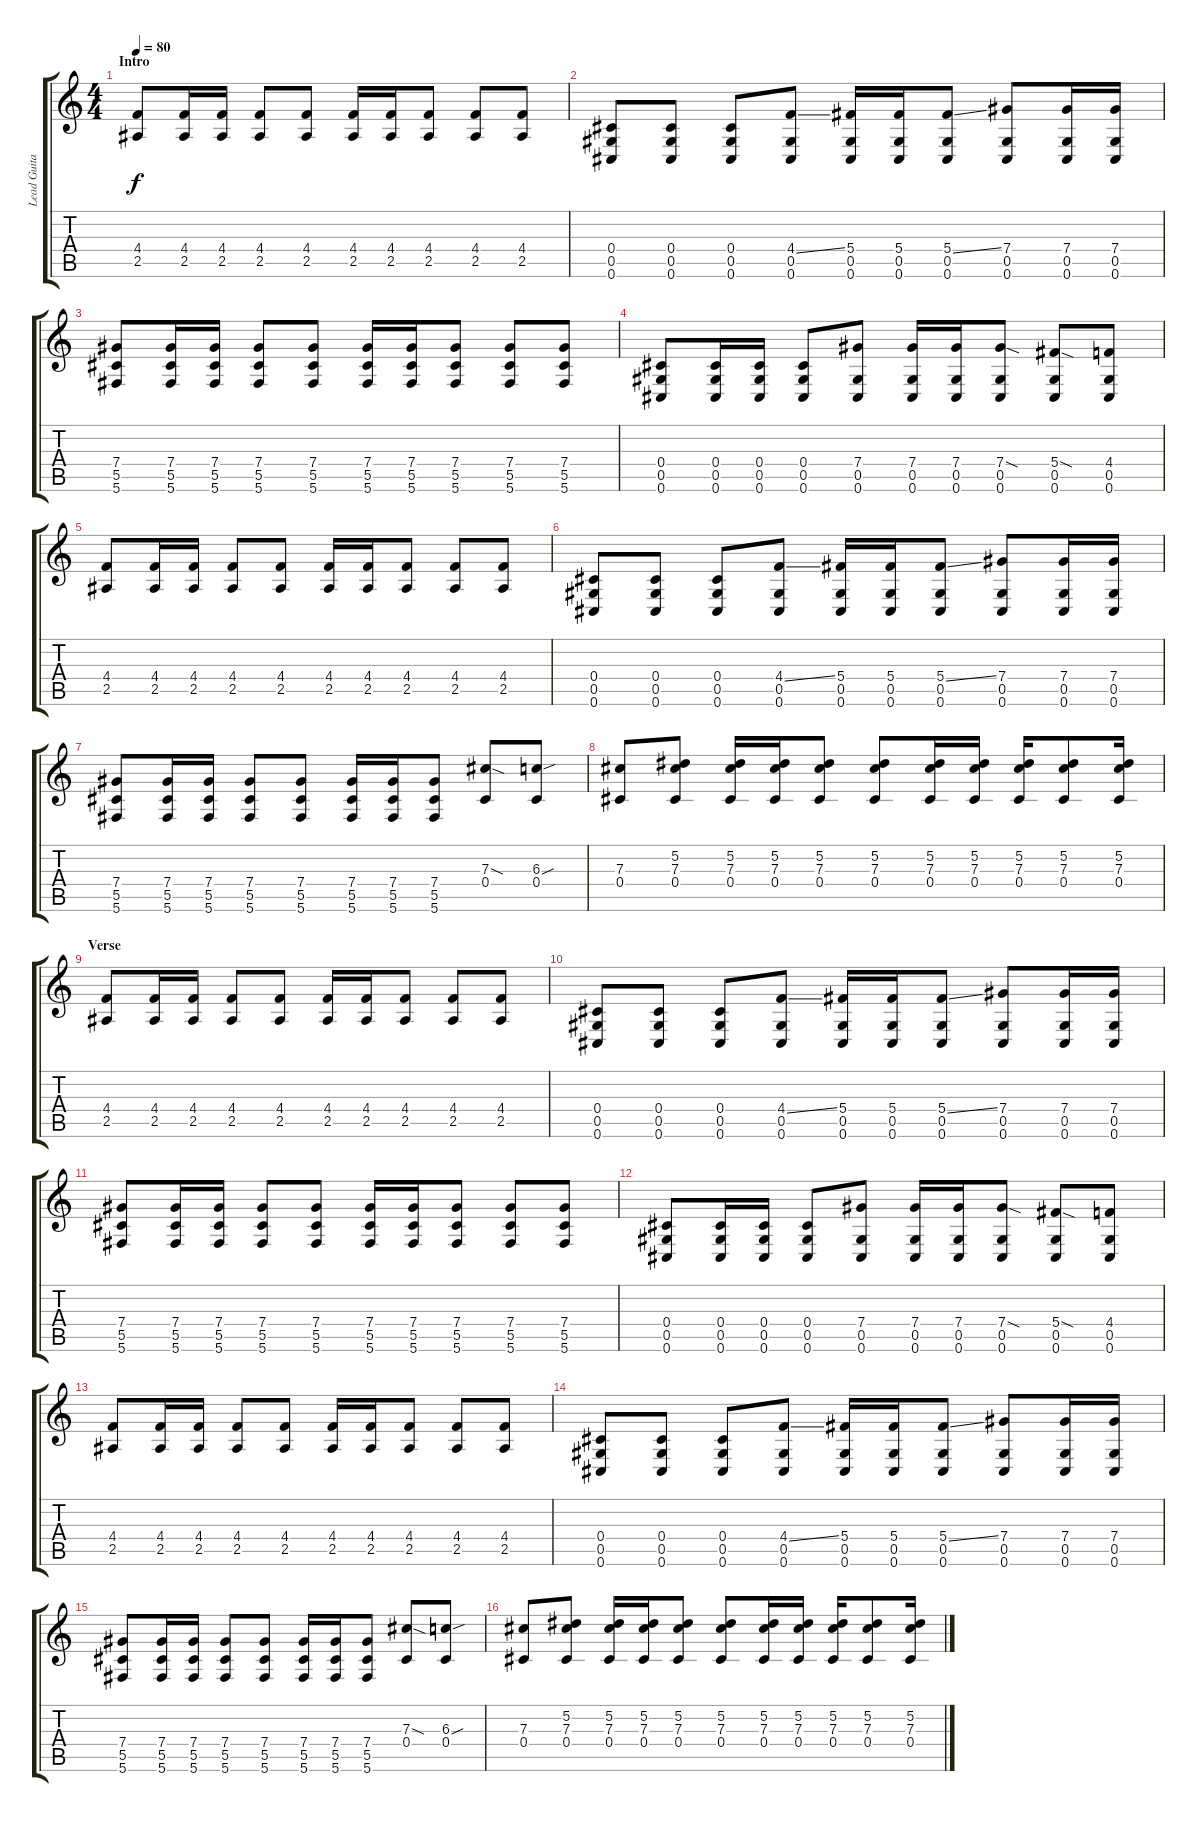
\track ("Lead Guitar (R2K)" "Lead Guita") {instrument electricguitarclean}
\staff {score tabs}
\tuning (Eb4 Bb3 Gb3 Db3 Ab2 Db2) {hide}
\ts (4 4)
\section ("" "Intro")
\tempo 80
\clef g2
\ks c
(4.4 2.5).8{dy f instrument electricguitarclean} (4.4 2.5).16 (4.4 2.5).16 (4.4 2.5).8 (4.4 2.5).8 (4.4 2.5).16 (4.4 2.5).16 (4.4 2.5).8 (4.4 2.5).8 (4.4 2.5).8 |
(0.4 0.5 0.6).8 (0.4 0.5 0.6).8 (0.4 0.5 0.6).8 (4.4{ss} 0.5 0.6).8 (5.4 0.5 0.6).16 (5.4 0.5 0.6).16 (5.4{ss} 0.5 0.6).8 (7.4 0.5 0.6).8 (7.4 0.5 0.6).16 (7.4 0.5 0.6).16 |
(7.4 5.5 5.6).8 (7.4 5.5 5.6).16 (7.4 5.5 5.6).16 (7.4 5.5 5.6).8 (7.4 5.5 5.6).8 (7.4 5.5 5.6).16 (7.4 5.5 5.6).16 (7.4 5.5 5.6).8 (7.4 5.5 5.6).8 (7.4 5.5 5.6).8 |
(0.4 0.5 0.6).8 (0.4 0.5 0.6).16 (0.4 0.5 0.6).16 (0.4 0.5 0.6).8 (7.4 0.5 0.6).8 (7.4 0.5 0.6).16 (7.4 0.5 0.6).16 (7.4{sod} 0.5 0.6).8 (5.4{sod} 0.5 0.6).8 (4.4 0.5 0.6).8 |
(4.4 2.5).8 (4.4 2.5).16 (4.4 2.5).16 (4.4 2.5).8 (4.4 2.5).8 (4.4 2.5).16 (4.4 2.5).16 (4.4 2.5).8 (4.4 2.5).8 (4.4 2.5).8 |
(0.4 0.5 0.6).8 (0.4 0.5 0.6).8 (0.4 0.5 0.6).8 (4.4{ss} 0.5 0.6).8 (5.4 0.5 0.6).16 (5.4 0.5 0.6).16 (5.4{ss} 0.5 0.6).8 (7.4 0.5 0.6).8 (7.4 0.5 0.6).16 (7.4 0.5 0.6).16 |
(7.4 5.5 5.6).8 (7.4 5.5 5.6).16 (7.4 5.5 5.6).16 (7.4 5.5 5.6).8 (7.4 5.5 5.6).8 (7.4 5.5 5.6).16 (7.4 5.5 5.6).16 (7.4 5.5 5.6).8 (7.3{sod} 0.4).8 (6.3{sou} 0.4).8 |
(7.3 0.4).8 (5.2 7.3 0.4).8 (5.2 7.3 0.4).16 (5.2 7.3 0.4).16 (5.2 7.3 0.4).8 (5.2 7.3 0.4).8 (5.2 7.3 0.4).16 (5.2 7.3 0.4).16 (5.2 7.3 0.4).16 (5.2 7.3 0.4).8 (5.2 7.3 0.4).16 |
\section ("" "Verse")
(4.4 2.5).8 (4.4 2.5).16 (4.4 2.5).16 (4.4 2.5).8 (4.4 2.5).8 (4.4 2.5).16 (4.4 2.5).16 (4.4 2.5).8 (4.4 2.5).8 (4.4 2.5).8 |
(0.4 0.5 0.6).8 (0.4 0.5 0.6).8 (0.4 0.5 0.6).8 (4.4{ss} 0.5 0.6).8 (5.4 0.5 0.6).16 (5.4 0.5 0.6).16 (5.4{ss} 0.5 0.6).8 (7.4 0.5 0.6).8 (7.4 0.5 0.6).16 (7.4 0.5 0.6).16 |
(7.4 5.5 5.6).8 (7.4 5.5 5.6).16 (7.4 5.5 5.6).16 (7.4 5.5 5.6).8 (7.4 5.5 5.6).8 (7.4 5.5 5.6).16 (7.4 5.5 5.6).16 (7.4 5.5 5.6).8 (7.4 5.5 5.6).8 (7.4 5.5 5.6).8 |
(0.4 0.5 0.6).8 (0.4 0.5 0.6).16 (0.4 0.5 0.6).16 (0.4 0.5 0.6).8 (7.4 0.5 0.6).8 (7.4 0.5 0.6).16 (7.4 0.5 0.6).16 (7.4{sod} 0.5 0.6).8 (5.4{sod} 0.5 0.6).8 (4.4 0.5 0.6).8 |
(4.4 2.5).8 (4.4 2.5).16 (4.4 2.5).16 (4.4 2.5).8 (4.4 2.5).8 (4.4 2.5).16 (4.4 2.5).16 (4.4 2.5).8 (4.4 2.5).8 (4.4 2.5).8 |
(0.4 0.5 0.6).8 (0.4 0.5 0.6).8 (0.4 0.5 0.6).8 (4.4{ss} 0.5 0.6).8 (5.4 0.5 0.6).16 (5.4 0.5 0.6).16 (5.4{ss} 0.5 0.6).8 (7.4 0.5 0.6).8 (7.4 0.5 0.6).16 (7.4 0.5 0.6).16 |
(7.4 5.5 5.6).8 (7.4 5.5 5.6).16 (7.4 5.5 5.6).16 (7.4 5.5 5.6).8 (7.4 5.5 5.6).8 (7.4 5.5 5.6).16 (7.4 5.5 5.6).16 (7.4 5.5 5.6).8 (7.3{sod} 0.4).8 (6.3{sou} 0.4).8 |
(7.3 0.4).8 (5.2 7.3 0.4).8 (5.2 7.3 0.4).16 (5.2 7.3 0.4).16 (5.2 7.3 0.4).8 (5.2 7.3 0.4).8 (5.2 7.3 0.4).16 (5.2 7.3 0.4).16 (5.2 7.3 0.4).16 (5.2 7.3 0.4).8 (5.2 7.3 0.4).16
